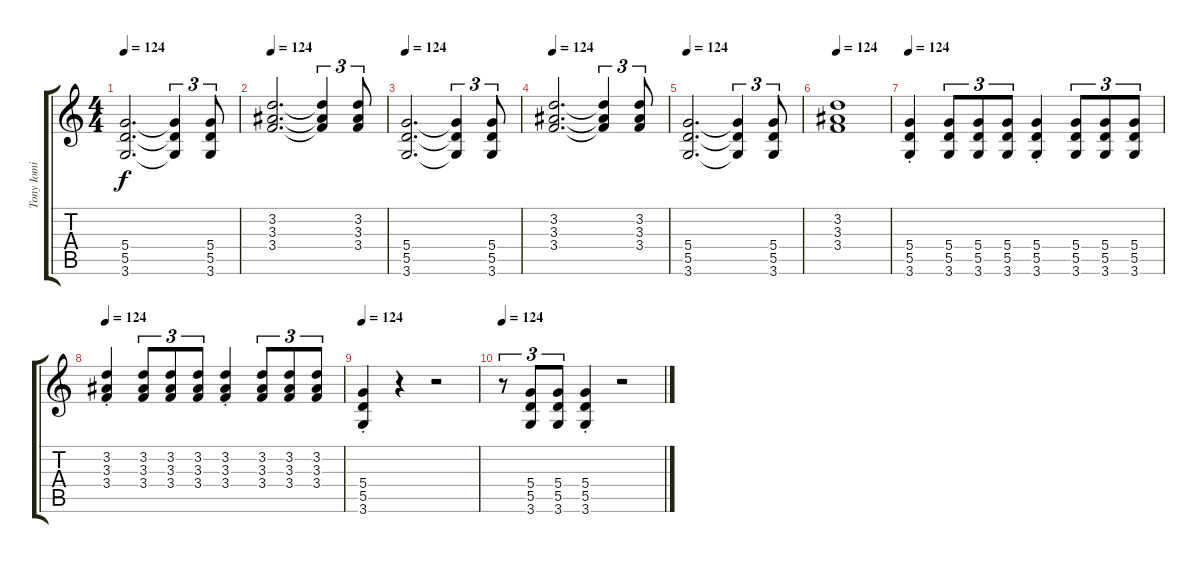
\track ("Tony Iomi Guitar 2" "Tony Iomi ") {instrument overdrivenguitar}
\staff {score tabs}
\tuning (E4 B3 G3 D3 A2 E2) {hide}
\ts (4 4)
\tempo 124
\clef g2
\ks c
(5.4 5.5 3.6).2{d dy f} (5.4{t} 5.5{t} 3.6{t}).4{tu (3 2)} (5.4 5.5 3.6).8{tu (3 2)} |
\tempo 124
(3.2 3.3 3.4).2{d} (3.2{t} 3.3{t} 3.4{t}).4{tu (3 2)} (3.2 3.3 3.4).8{tu (3 2)} |
\tempo 124
(5.4 5.5 3.6).2{d} (5.4{t} 5.5{t} 3.6{t}).4{tu (3 2)} (5.4 5.5 3.6).8{tu (3 2)} |
\tempo 124
(3.2 3.3 3.4).2{d} (3.2{t} 3.3{t} 3.4{t}).4{tu (3 2)} (3.2 3.3 3.4).8{tu (3 2)} |
\tempo 124
(5.4 5.5 3.6).2{d} (5.4{t} 5.5{t} 3.6{t}).4{tu (3 2)} (5.4 5.5 3.6).8{tu (3 2)} |
\tempo 124
(3.2 3.3 3.4).1 |
\tempo 124
(5.4{st} 5.5{st} 3.6{st}).4 (5.4 5.5 3.6).8{tu (3 2)} (5.4 5.5 3.6).8{tu (3 2)} (5.4 5.5 3.6).8{tu (3 2)} (5.4{st} 5.5{st} 3.6{st}).4 (5.4 5.5 3.6).8{tu (3 2)} (5.4 5.5 3.6).8{tu (3 2)} (5.4 5.5 3.6).8{tu (3 2)} |
\tempo 124
(3.2{st} 3.3{st} 3.4{st}).4 (3.2 3.3 3.4).8{tu (3 2)} (3.2 3.3 3.4).8{tu (3 2)} (3.2 3.3 3.4).8{tu (3 2)} (3.2{st} 3.3{st} 3.4{st}).4 (3.2 3.3 3.4).8{tu (3 2)} (3.2 3.3 3.4).8{tu (3 2)} (3.2 3.3 3.4).8{tu (3 2)} |
\tempo 124
(5.4{st} 5.5{st} 3.6{st}).4 r.4 r.2 |
\tempo 124
r.8{tu (3 2)} (5.4 5.5 3.6).8{tu (3 2)} (5.4 5.5 3.6).8{tu (3 2)} (5.4{st} 5.5{st} 3.6{st}).4 r.2
